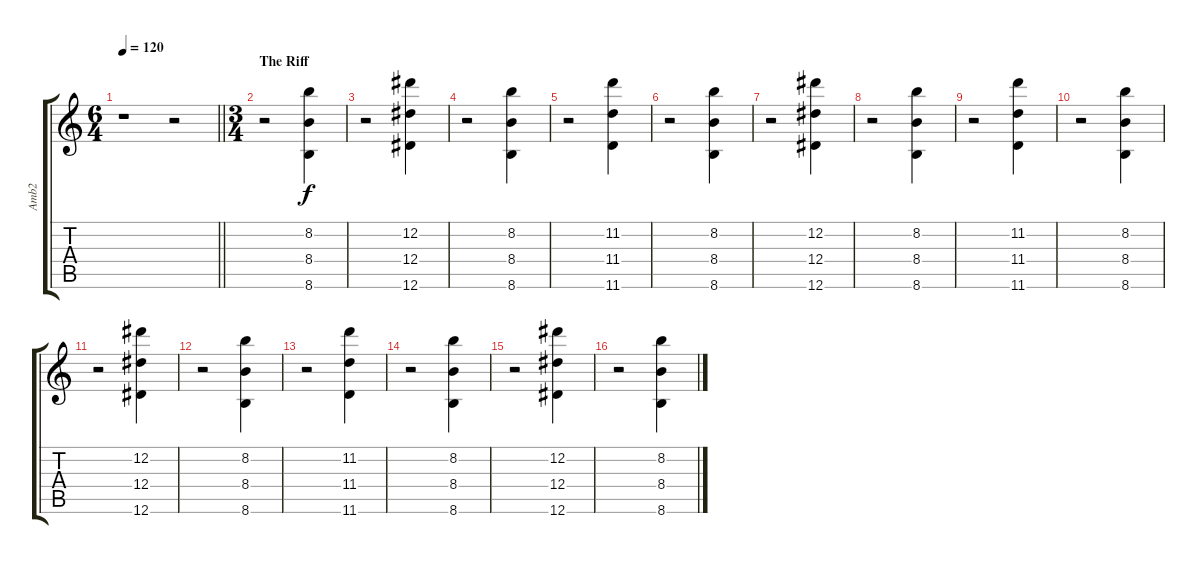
\track ("Amb2" "Amb2") {instrument acousticguitarsteel}
\staff {score tabs}
\tuning (G4 Eb4 Bb3 Eb3 Bb2 Eb2) {hide}
\ts (6 4)
\tempo 120
\clef g2
\barLineRight lightlight
\ks c
r.1{dy f} r.2 |
\ts (3 4)
\section ("" "The Riff")
r.2{instrument brasssection} (8.2 8.4 8.6).4 |
r.2 (12.2 12.4 12.6).4 |
r.2 (8.2 8.4 8.6).4 |
r.2 (11.2 11.4 11.6).4 |
r.2 (8.2 8.4 8.6).4 |
r.2 (12.2 12.4 12.6).4 |
r.2 (8.2 8.4 8.6).4 |
r.2 (11.2 11.4 11.6).4 |
r.2 (8.2 8.4 8.6).4 |
r.2 (12.2 12.4 12.6).4 |
r.2 (8.2 8.4 8.6).4 |
r.2 (11.2 11.4 11.6).4 |
r.2 (8.2 8.4 8.6).4 |
r.2 (12.2 12.4 12.6).4 |
r.2 (8.2 8.4 8.6).4
